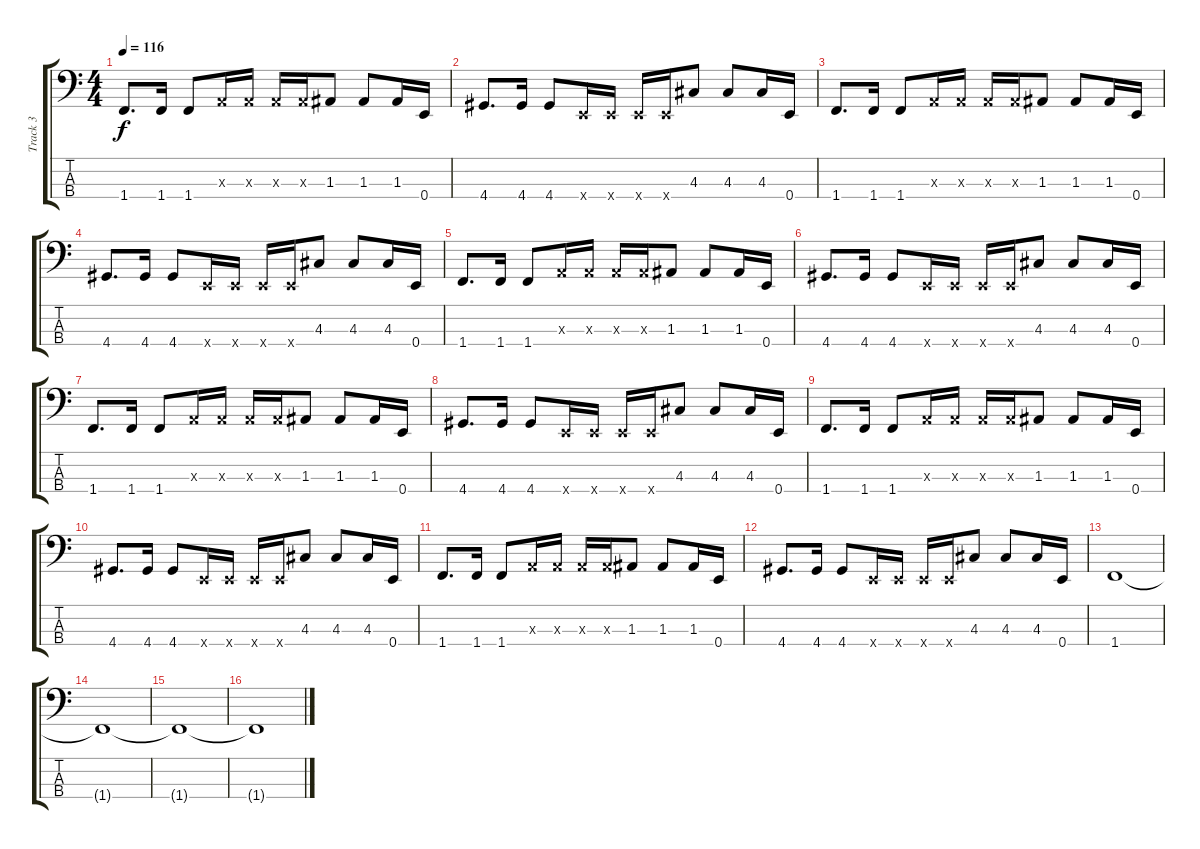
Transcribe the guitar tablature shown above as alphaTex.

\track ("Track 3" "Track 3") {instrument electricbassfinger}
\staff {score tabs}
\tuning (G2 D2 A1 E1) {hide}
\ts (4 4)
\tempo 116
\clef f4
\ks c
1.4.8{d dy f} 1.4.16 1.4.8 0.3{x}.16 0.3{x}.16 0.3{x}.16 0.3{x}.16 1.3.8 1.3.8 1.3.16 0.4.16 |
4.4.8{d} 4.4.16 4.4.8 0.4{x}.16 0.4{x}.16 0.4{x}.16 0.4{x}.16 4.3.8 4.3.8 4.3.16 0.4.16 |
1.4.8{d} 1.4.16 1.4.8 0.3{x}.16 0.3{x}.16 0.3{x}.16 0.3{x}.16 1.3.8 1.3.8 1.3.16 0.4.16 |
4.4.8{d} 4.4.16 4.4.8 0.4{x}.16 0.4{x}.16 0.4{x}.16 0.4{x}.16 4.3.8 4.3.8 4.3.16 0.4.16 |
1.4.8{d} 1.4.16 1.4.8 0.3{x}.16 0.3{x}.16 0.3{x}.16 0.3{x}.16 1.3.8 1.3.8 1.3.16 0.4.16 |
4.4.8{d} 4.4.16 4.4.8 0.4{x}.16 0.4{x}.16 0.4{x}.16 0.4{x}.16 4.3.8 4.3.8 4.3.16 0.4.16 |
1.4.8{d} 1.4.16 1.4.8 0.3{x}.16 0.3{x}.16 0.3{x}.16 0.3{x}.16 1.3.8 1.3.8 1.3.16 0.4.16 |
4.4.8{d} 4.4.16 4.4.8 0.4{x}.16 0.4{x}.16 0.4{x}.16 0.4{x}.16 4.3.8 4.3.8 4.3.16 0.4.16 |
1.4.8{d} 1.4.16 1.4.8 0.3{x}.16 0.3{x}.16 0.3{x}.16 0.3{x}.16 1.3.8 1.3.8 1.3.16 0.4.16 |
4.4.8{d} 4.4.16 4.4.8 0.4{x}.16 0.4{x}.16 0.4{x}.16 0.4{x}.16 4.3.8 4.3.8 4.3.16 0.4.16 |
1.4.8{d} 1.4.16 1.4.8 0.3{x}.16 0.3{x}.16 0.3{x}.16 0.3{x}.16 1.3.8 1.3.8 1.3.16 0.4.16 |
4.4.8{d} 4.4.16 4.4.8 0.4{x}.16 0.4{x}.16 0.4{x}.16 0.4{x}.16 4.3.8 4.3.8 4.3.16 0.4.16 |
1.4.1 |
1.4{t}.1 |
1.4{t}.1 |
1.4{t}.1
